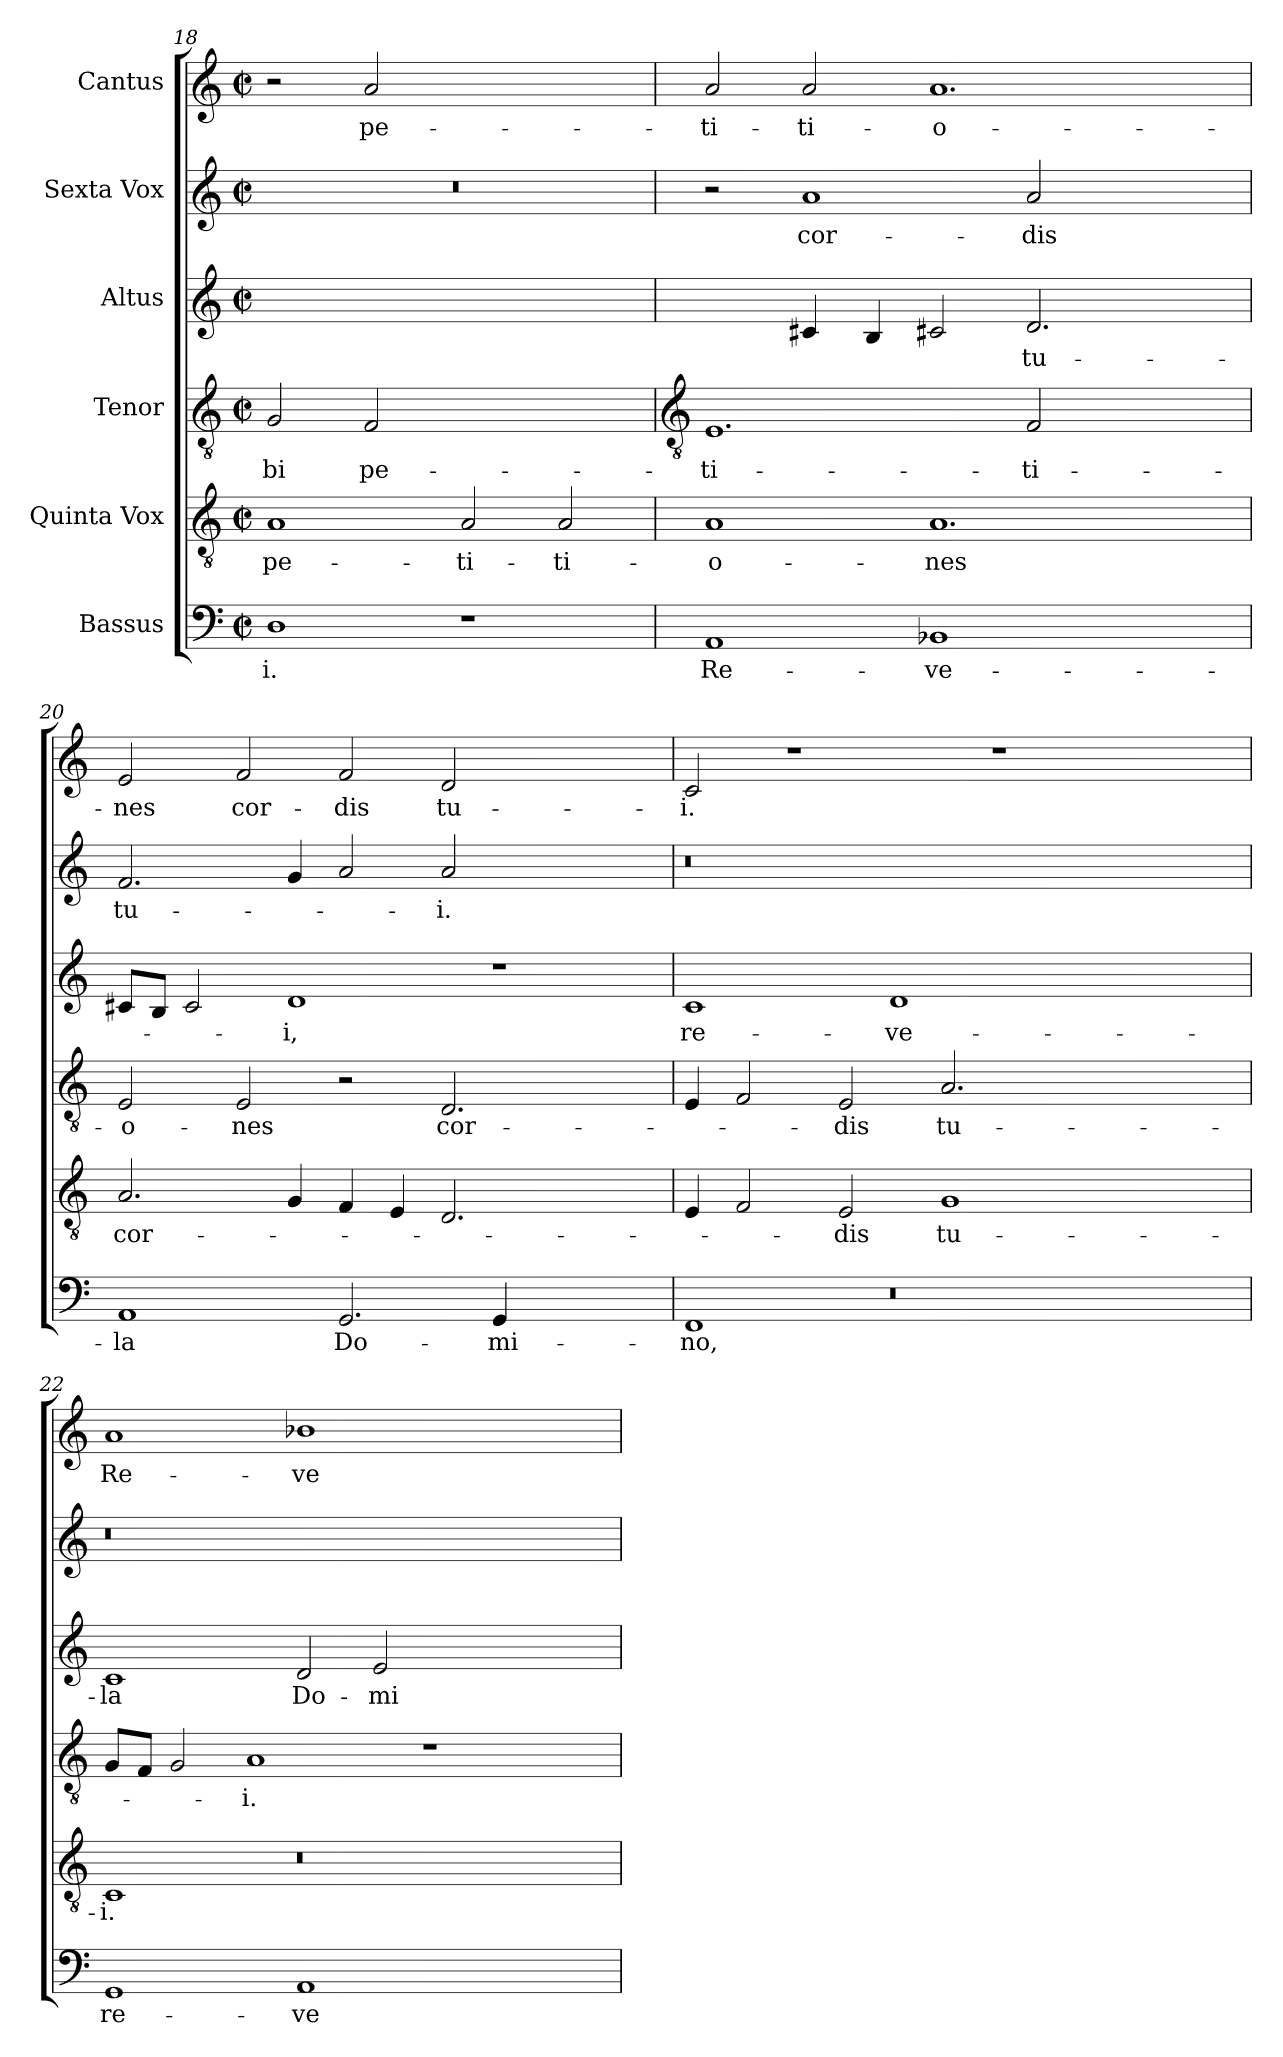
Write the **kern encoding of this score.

**kern	**text	**kern	**text	**kern	**text	**kern	**text	**kern	**text	**kern	**text
*part6	*part6	*part5	*part5	*part4	*part4	*part3	*part3	*part2	*part2	*part1	*part1
*staff6	*staff6	*staff5	*staff5	*staff4	*staff4	*staff3	*staff3	*staff2	*staff2	*staff1	*staff1
*I"Bassus	*	*I"Quinta Vox	*	*I"Tenor	*	*I"Altus	*	*I"Sexta Vox	*	*I"Cantus	*
!!LO:LB:g=z
*clefF4	*	*clefGv2	*	*clefGv2	*	*clefG2	*	*clefG2	*	*clefG2	*
*k[]	*	*k[]	*	*k[]	*	*k[]	*	*k[]	*	*k[]	*
*C:	*	*C:	*	*C:	*	*C:	*	*C:	*	*C:	*
*M4/2	*	*M4/2	*	*M4/2	*	*M4/2	*	*M4/2	*	*M4/2	*
*met(c|)	*	*met(c|)	*	*met(c|)	*	*met(c|)	*	*met(c|)	*	*met(c|)	*
=18A	=18A	=18A	=18A	=18A	=18A	=18A	=18A	=18A	=18A	=18A	=18A
!	!LO:LY:b	!	!LO:LY:b	!	!LO:LY:b	!	!LO:LY:b	!	!	!	!
1D	-i.	1A	-pe-	2G	-bi	[2dyy	-dis	0r	.	2r	.
!	!	!	!	!	!LO:LY:b	!	!	!	!	!	!LO:LY:b
.	.	.	.	2F	pe-	1.ryy	.	.	.	2a	pe-
!	!	!	!LO:LY:b	!	!	!	!	!	!	!	!
1r	.	2A	-ti-	1ryy	.	.	.	.	.	1ryy	.
!	!	!	!LO:LY:b	!	!	!	!	!	!	!	!
.	.	2A	-ti-	.	.	.	.	.	.	.	.
!!LO:LB:g=z
=19	=19	=19	=19	=19	=19	=19	=19	=19	=19	=19	=19
*	*	*	*	*clefGv2	*	*	*	*	*	*	*
!	!LO:LY:b	!	!LO:LY:b	!	!LO:LY:b	!	!	!	!	!	!LO:LY:b
1AA	Re-	1A	-o-	1.E	-ti-	2dyy]	.	2r	.	2a	-ti-
!	!	!	!	!	!	!	!	!	!LO:LY:b	!	!LO:LY:b
.	.	.	.	.	.	4c#X	.	1a	cor-	2a	-ti-
.	.	.	.	.	.	4B	.	.	.	.	.
!	!LO:LY:b	!	!LO:LY:b	!	!	!	!	!	!	!	!LO:LY:b
1BB-X	-ve-	1.A	-nes	.	.	2c#X	.	.	.	1.a	-o-
!	!	!	!	!	!LO:LY:b	!	!LO:LY:b	!	!LO:LY:b	!	!
.	.	.	.	2F	-ti-	2.d	tu-	2a	-dis	.	.
2ryy	.	.	.	2ryy	.	.	.	2ryy	.	.	.
.	.	.	.	.	.	4ryy	.	.	.	.	.
=20A	=20A	=20A	=20A	=20A	=20A	=20A	=20A	=20A	=20A	=20A	=20A
!	!LO:LY:b	!	!LO:LY:b	!	!LO:LY:b	!	!	!	!LO:LY:b	!	!LO:LY:b
1AA	-la	2.A	cor-	2E	-o-	8c#L	.	2.f	tu-	2e	-nes
.	.	.	.	.	.	8BJ	.	.	.	.	.
.	.	.	.	.	.	2c#	.	.	.	.	.
!	!	!	!	!	!LO:LY:b	!	!	!	!	!	!LO:LY:b
.	.	.	.	2E	-nes	.	.	.	.	2f	cor-
!	!	!	!	!	!	!	!LO:LY:b	!	!	!	!
.	.	4G	.	.	.	1d	-i,	4g	.	.	.
!	!LO:LY:b	!	!	!	!	!	!	!	!	!	!LO:LY:b
2.GG	Do-	4F	.	2r	.	.	.	2a	.	2f	-dis
.	.	4E	.	.	.	.	.	.	.	.	.
!	!	!	!	!	!LO:LY:b	!	!	!	!LO:LY:b	!	!LO:LY:b
.	.	2.D	.	2.D	cor-	.	.	2a	-i.	2d	tu-
!	!LO:LY:b	!	!	!	!	!	!	!	!	!	!
4GG	-mi-	.	.	.	.	1r	.	.	.	.	.
2.ryy	.	.	.	.	.	.	.	2.ryy	.	2.ryy	.
.	.	2ryy	.	2ryy	.	.	.	.	.	.	.
=21A	=21A	=21A	=21A	=21A	=21A	=21A	=21A	=21A	=21A	=21A	=21A
!	!LO:LY:b	!	!	!	!	!	!LO:LY:b	!	!	!	!LO:LY:b
1FF	-no,	4E	.	4E	.	1c	re-	0r	.	2c	-i.
.	.	2F	.	2F	.	.	.	.	.	.	.
.	.	.	.	.	.	.	.	.	.	1r	.
!	!	!	!LO:LY:b	!	!LO:LY:b	!	!	!	!	!	!
.	.	2E	-dis	2E	-dis	.	.	.	.	.	.
!	!	!	!	!	!	!	!LO:LY:b	!	!	!	!
0r	.	.	.	.	.	1d	-ve-	.	.	.	.
!	!	!	!LO:LY:b	!	!LO:LY:b	!	!	!	!	!	!
.	.	1G	tu-	2.A	tu-	.	.	.	.	.	.
.	.	.	.	.	.	.	.	.	.	1r	.
.	.	.	.	1ryy	.	1ryy	.	1ryy	.	.	.
.	.	2.ryy	.	.	.	.	.	.	.	.	.
.	.	.	.	.	.	.	.	.	.	2ryy	.
!!LO:LB:g=z
=22A	=22A	=22A	=22A	=22A	=22A	=22A	=22A	=22A	=22A	=22A	=22A
!	!LO:LY:b	!	!LO:LY:b	!	!	!	!LO:LY:b	!	!	!	!LO:LY:b
1GG	re-	1C	-i.	8GL	.	1c	-la	0r	.	1a	Re-
.	.	.	.	8FJ	.	.	.	.	.	.	.
.	.	.	.	2G	.	.	.	.	.	.	.
!	!	!	!	!	!LO:LY:b	!	!	!	!	!	!
.	.	.	.	1A	-i.	.	.	.	.	.	.
!	!LO:LY:b	!	!	!	!	!	!LO:LY:b	!	!	!	!LO:LY:b
1AA	-ve-	0r	.	.	.	2d	Do-	.	.	1b-X	-ve-
!	!	!	!	!	!	!	!LO:LY:b	!	!	!	!
.	.	.	.	.	.	2e	-mi-	.	.	.	.
.	.	.	.	1r	.	.	.	.	.	.	.
1ryy	.	.	.	.	.	1ryy	.	1ryy	.	1ryy	.
.	.	.	.	4ryy	.	.	.	.	.	.	.
=	=	=	=	=	=	=	=	=	=	=	=
*-	*-	*-	*-	*-	*-	*-	*-	*-	*-	*-	*-
